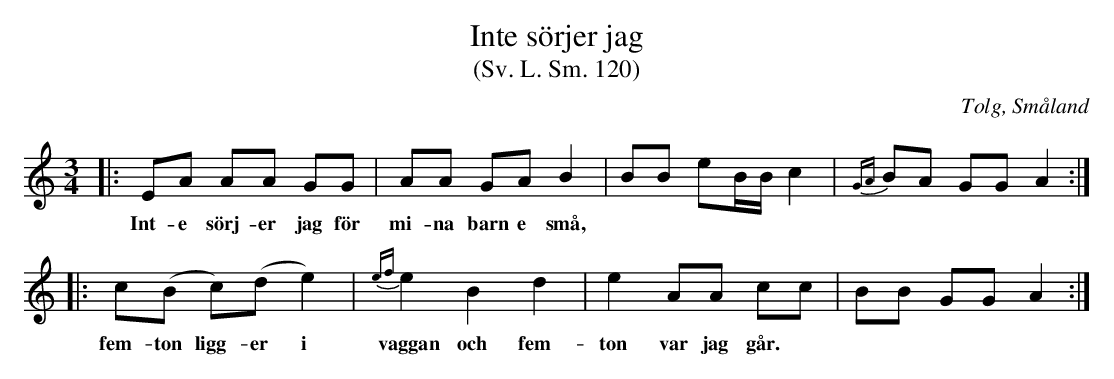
X:1
T:Inte sörjer jag
T:(Sv. L. Sm. 120)
O:Tolg, Småland
M:3/4
L:1/8
K:Am
|:EA AA GG|AA GA B2|BB eB/B/ c2|{GA}BA GG A2:|
w:Int-e sörj-er jag för mi-na barn e små,
|:c(B c)(d e2)|{ef}e2 B2 d2|e2 AA cc|BB GG A2:|
w:fem-ton ligg-er i vaggan och fem-ton var jag går.
